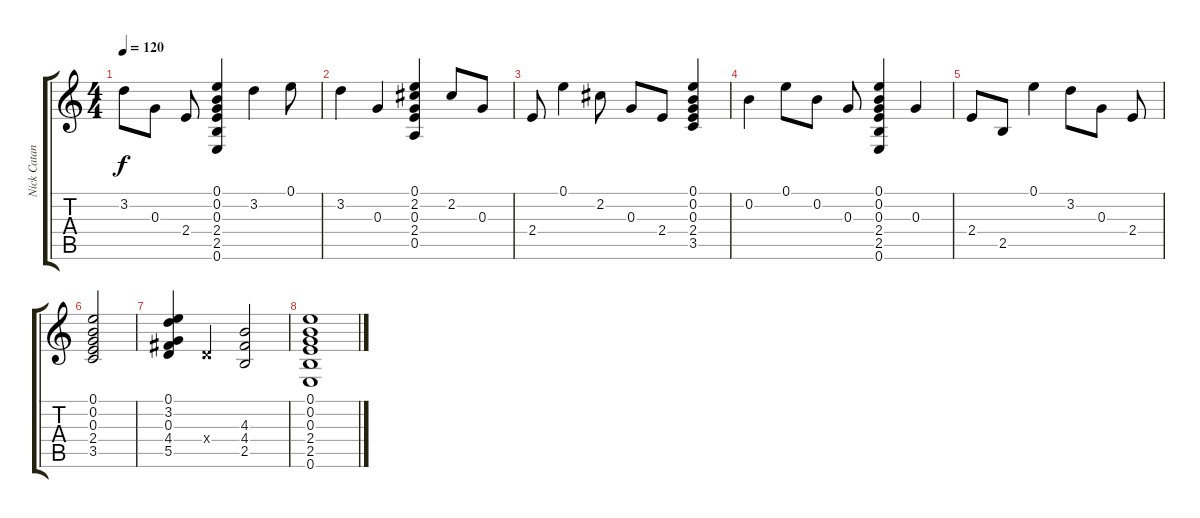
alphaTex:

\track ("Nick Catanese" "Nick Catan") {instrument acousticguitarsteel}
\staff {score tabs}
\tuning (E4 B3 G3 D3 A2 E2) {hide}
\ts (4 4)
\tempo 120
\clef g2
\ks c
3.2.8{dy f} 0.3.8 2.4.8 (0.1 0.2 0.3 2.4 2.5 0.6).4 3.2.4 0.1.8 |
3.2.4 0.3.4 (0.1 2.2 0.3 2.4 0.5).4 2.2.8 0.3.8 |
2.4.8 0.1.4 2.2.8 0.3.8 2.4.8 (0.1 0.2 0.3 2.4 3.5).4 |
0.2.4 0.1.8 0.2.8 0.3.8 (0.1 0.2 0.3 2.4 2.5 0.6).4 0.3.4 |
2.4.8 2.5.8 0.1.4 3.2.8 0.3.8 2.4.8 |
(0.1 0.2 0.3 2.4 3.5).2 |
(0.1 3.2 0.3 4.4 5.5).4 0.4{x}.4 (4.3 4.4 2.5).2 |
(0.1 0.2 0.3 2.4 2.5 0.6).1
